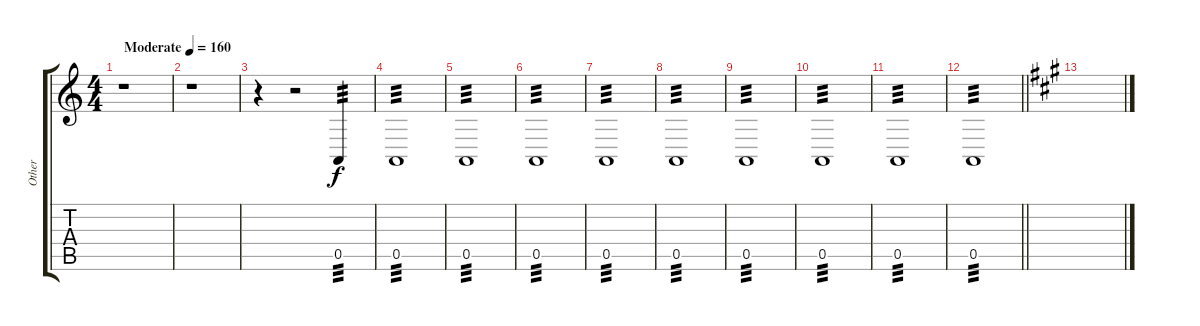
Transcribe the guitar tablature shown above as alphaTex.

\track ("Other" "Other") {instrument stringensemble1}
\staff {score tabs}
\tuning (E4 B3 G3 D3 A2 E2) {hide}
\ts (4 4)
\tempo (160 "Moderate")
\clef g2
\ks c
r.1{dy f instrument stringensemble1} |
r.1 |
r.4 r.2 0.5.4{tp 3} |
0.5.1{tp 3} |
0.5.1{tp 3} |
0.5.1{tp 3} |
0.5.1{tp 3} |
0.5.1{tp 3} |
0.5.1{tp 3} |
0.5.1{tp 3} |
0.5.1{tp 3} |
\barLineRight lightlight
0.5.1{tp 3} |
\ks a
